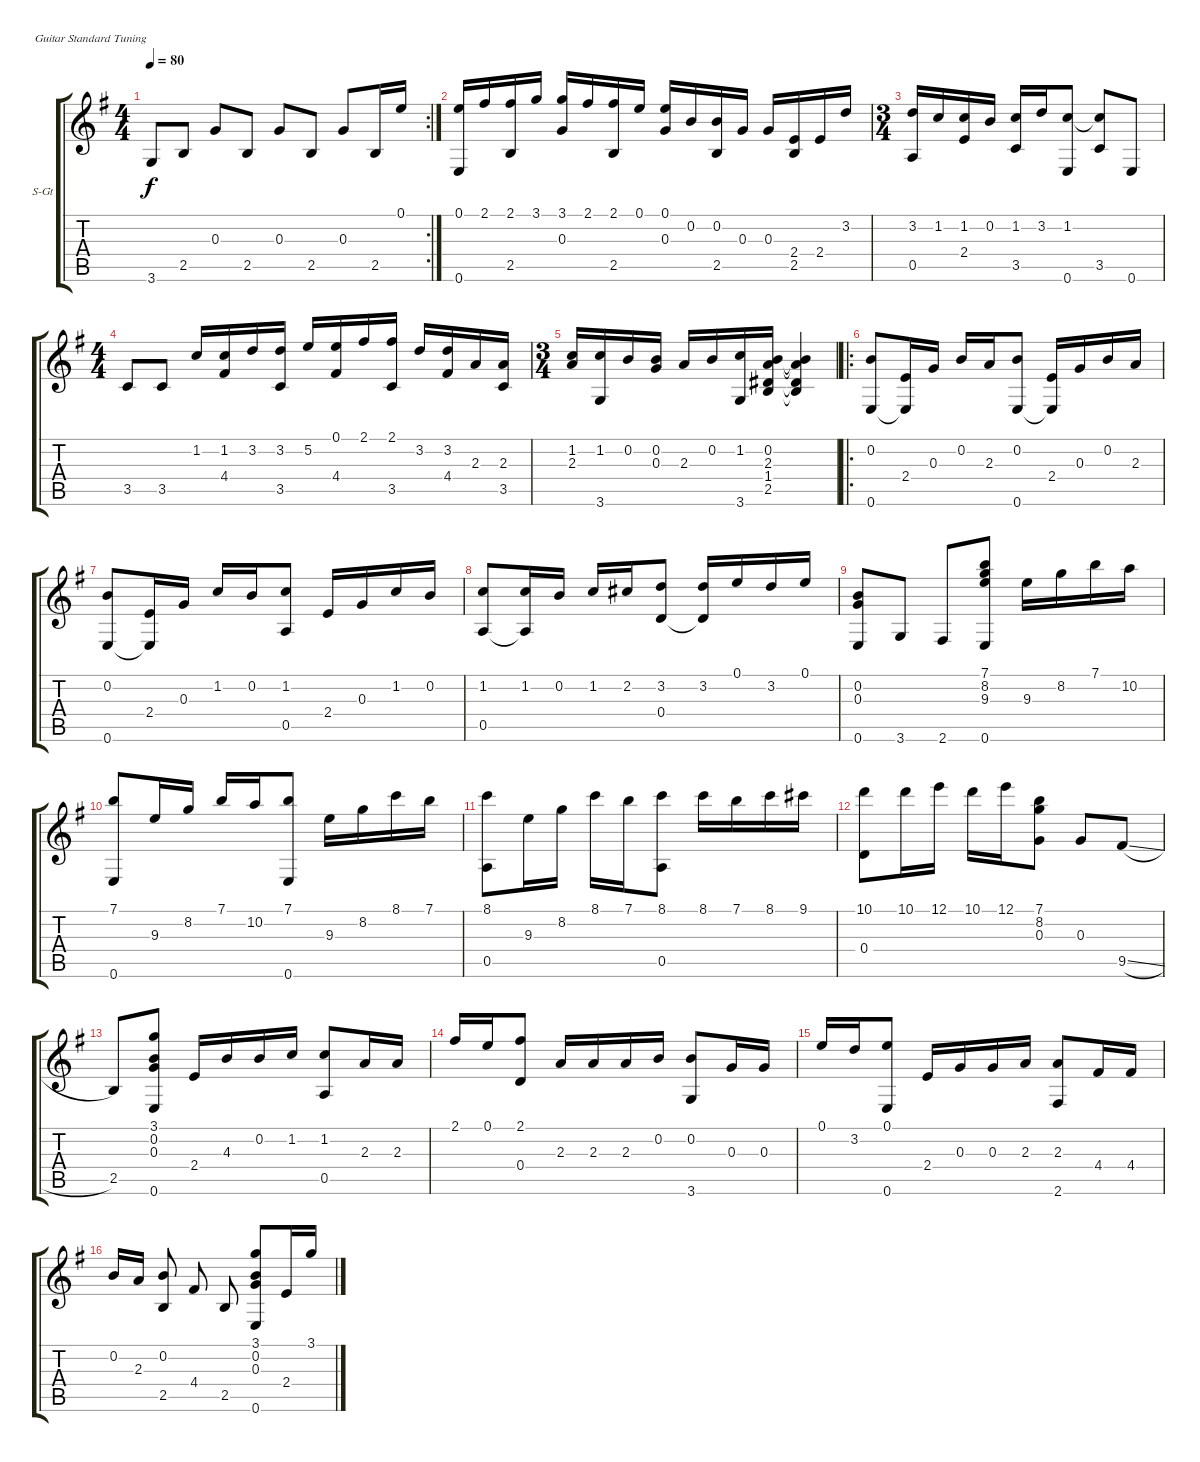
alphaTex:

\bracketExtendMode groupsimilarinstruments
\firstSystemTrackNameOrientation horizontal
\otherSystemsTrackNameOrientation horizontal
\track ("Track 1" "S-Gt") {instrument acousticguitarsteel}
\staff {score tabs}
\tuning (E4 B3 G3 D3 A2 E2)
\rc 2
\ts (4 4)
\beaming (8 2 2 2 2)
\tempo 80
\clef g2
\ks g
3.6.8{dy f instrument acousticguitarsteel} 2.5.8 0.3.8 2.5.8 0.3.8 2.5.8 0.3.8 2.5.16 0.1.16 |
(0.1 0.6).16 2.1.16 (2.1 2.5).16 3.1.16 (3.1 0.3).16 2.1.16 (2.1 2.5).16 0.1.16 (0.1 0.3).16 0.2.16 (0.2 2.5).16 0.3.16 0.3.16 (2.4 2.5).16 2.4.16 3.2.16 |
\ts (3 4)
\beaming (8 2 2 2)
(3.2 0.5).16 1.2.16 (1.2 2.4).16 0.2.16 (1.2 3.5).16 3.2.16 (1.2 0.6).8 (1.2{t} 3.5).8 0.6.8 |
\ts (4 4)
\beaming (8 2 2 2 2)
3.5.8 3.5.8 1.2.16 (1.2 4.4).16 3.2.16 (3.2 3.5).16 5.2.16 (0.1 4.4).16 2.1.16 (2.1 3.5).16 3.2.16 (3.2 4.4).16 2.3.16 (2.3 3.5).16 |
\ts (3 4)
\beaming (8 2 2 2)
(1.2 2.3).16 (1.2 3.6).16 0.2.16 (0.2 0.3).16 2.3.16 0.2.16 (1.2 3.6).16 (0.2 2.3 1.4 2.5).16 (0.2{t} 2.3{t} 1.4{t} 2.5{t}).4 |
\ro
(0.2 0.6).8 (2.4 0.6{t}).16 0.3.16 0.2.16 2.3.16 (0.2 0.6).8 (2.4 0.6{t}).16 0.3.16 0.2.16 2.3.16 |
(0.2 0.6).8 (2.4 0.6{t}).16 0.3.16 1.2.16 0.2.16 (1.2 0.5).8 2.4.16 0.3.16 1.2.16 0.2.16 |
(1.2 0.5).8 (1.2 0.5{t}).16 0.2.16 1.2.16 2.2.16 (3.2 0.4).8 (3.2 0.4{t}).16 0.1.16 3.2.16 0.1.16 |
(0.2 0.3 0.6).8 3.6.8 2.6.8 (7.1 8.2 9.3 0.6).8 9.3.16 8.2.16 7.1.16 10.2.16 |
(7.1 0.6).8 9.3.16 8.2.16 7.1.16 10.2.16 (7.1 0.6).8 9.3.16 8.2.16 8.1.16 7.1.16 |
(8.1 0.5).8 9.3.16 8.2.16 8.1.16 7.1.16 (8.1 0.5).8 8.1.16 7.1.16 8.1.16 9.1.16 |
(10.1 0.4).8 10.1.16 12.1.16 10.1.16 12.1.16 (7.1 8.2 0.3).8 0.3.8 9.5{sl}.8 |
2.5.8 (3.1 0.2 0.3 0.6).8 2.4.16 4.3.16 0.2.16 1.2.16 (1.2 0.5).8 2.3.16 2.3.16 |
2.1.16 0.1.16 (2.1 0.4).8 2.3.16 2.3.16 2.3.16 0.2.16 (0.2 3.6).8 0.3.16 0.3.16 |
0.1.16 3.2.16 (0.1 0.6).8 2.4.16 0.3.16 0.3.16 2.3.16 (2.3 2.6).8 4.4.16 4.4.16 |
0.2.16 2.3.16{beam split} (0.2 2.5).8 4.4.8{beam split} 2.5.8 (3.1 0.2 0.3 0.6).8 2.4.16 3.1.16
